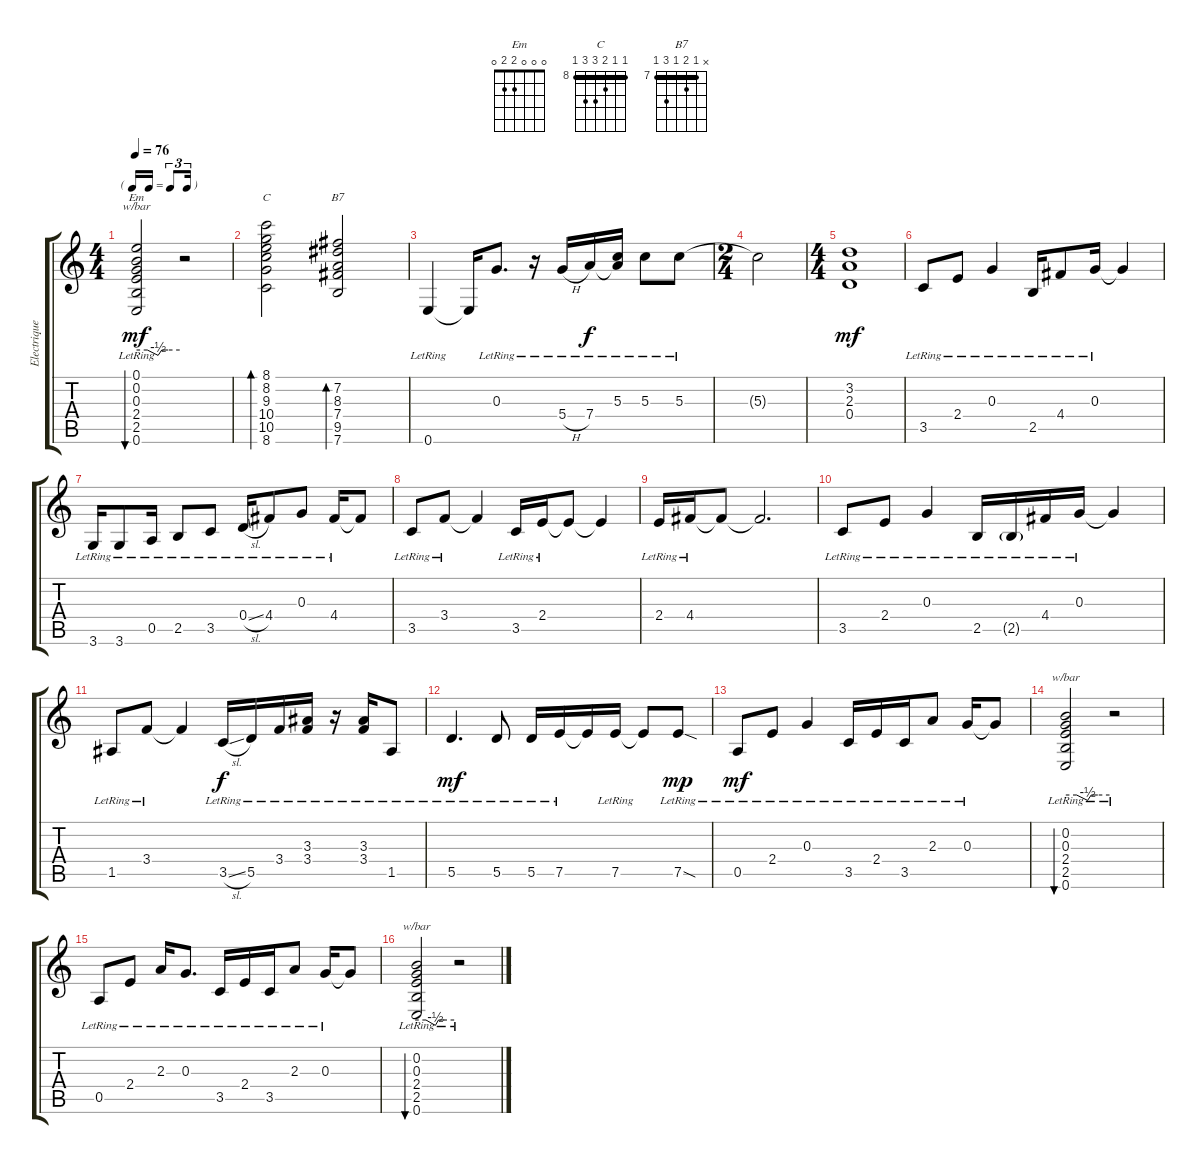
\track ("Electrique 2" "Electrique") {instrument electricguitarjazz}
\staff {score tabs}
\tuning (E4 B3 G3 D3 A2 E2) {hide}
\chord ("Em" 0 0 0 2 2 0)
\chord ("C" 8 8 9 10 10 8) {firstfret 8 barre 8}
\chord ("B7" x 7 8 7 9 7) {firstfret 7 barre 7}
\ts (4 4)
\tf triplet16th
\tempo 76
\clef g2
\ks c
(0.1{lr} 0.2{lr} 0.3{lr} 2.4{lr} 2.5{lr} 0.6{lr}).2{tbe (custom default 0 0 15 0 30 -2 35 0 44 0 60 0) bu 60 ch "Em" dy mf} r.2 |
(8.1 8.2 9.3 10.4 10.5 8.6).2{bd 120 ch "C"} (7.2 8.3 7.4 9.5 7.6).2{bd 240 ch "B7"} |
0.6{lr}.4 0.6{t}.16 0.3{lr}.8{d} r.16 5.4{h lr}.16 7.4{lr}.16{dy f} (5.3{lr} 7.4{t}).16 5.3{lr}.8 5.3{lr}.8 |
\ts (2 4)
5.3{t}.2 |
\ts (4 4)
(3.2 2.3 0.4).1{dy mf} |
3.5{lr}.8 2.4{lr}.8 0.3{lr}.4 2.5{lr}.16 4.4{lr}.8 0.3{lr}.16 0.3{t}.4 |
3.6{lr}.16 3.6{lr}.8 0.5{lr}.16 2.5{lr}.8 3.5{lr}.8 0.4{sl lr}.16 4.4{lr}.8 0.3{lr}.8 4.4{lr}.16 4.4{t}.8 |
3.5{lr}.8 3.4{lr}.8 3.4{t}.4 3.5{lr}.16 2.4{lr}.16 2.4{t}.8 2.4{t}.4 |
2.4{lr}.16 4.4{lr}.16 4.4{t}.8 4.4{t}.2{d} |
3.5{lr}.8 2.4{lr}.8 0.3{lr}.4 2.5{lr}.16 2.5{g lr}.16 4.4{lr}.16 0.3{lr}.16 0.3{t}.4 |
1.5{lr}.8 3.4{lr}.8 3.4{t}.4 3.5{sl lr}.16{dy f} 5.5{lr}.16 3.4{lr}.16 (3.3{lr} 3.4{lr}).16 r.16 (3.3{lr} 3.4{lr}).16 1.5{lr}.8 |
5.5{lr}.4{d dy mf} 5.5{lr}.8 5.5{lr}.16 7.5{lr}.16 7.5{t}.16 7.5{lr}.16 7.5{t}.8 7.5{sod lr}.8{dy mp} |
0.5{lr}.8{dy mf} 2.4{lr}.8 0.3{lr}.4 3.5{lr}.16 2.4{lr}.16 3.5{lr}.16 2.3{lr}.8 0.3{lr}.16 0.3{t}.8 |
(0.2{lr} 0.3{lr} 2.4{lr} 2.5{lr} 0.6{lr}).2{tbe (custom default 0 0 15 0 30 -2 35 0 44 0 60 0) bu 60} r.2 |
0.5{lr}.8 2.4{lr}.8 2.3{lr}.16 0.3{lr}.8{d} 3.5{lr}.16 2.4{lr}.16 3.5{lr}.16 2.3{lr}.8 0.3{lr}.16 0.3{t}.8 |
(0.2{lr} 0.3{lr} 2.4{lr} 2.5{lr} 0.6{lr}).2{tbe (custom default 0 0 15 0 30 -2 35 0 44 0 60 0) bu 60} r.2
